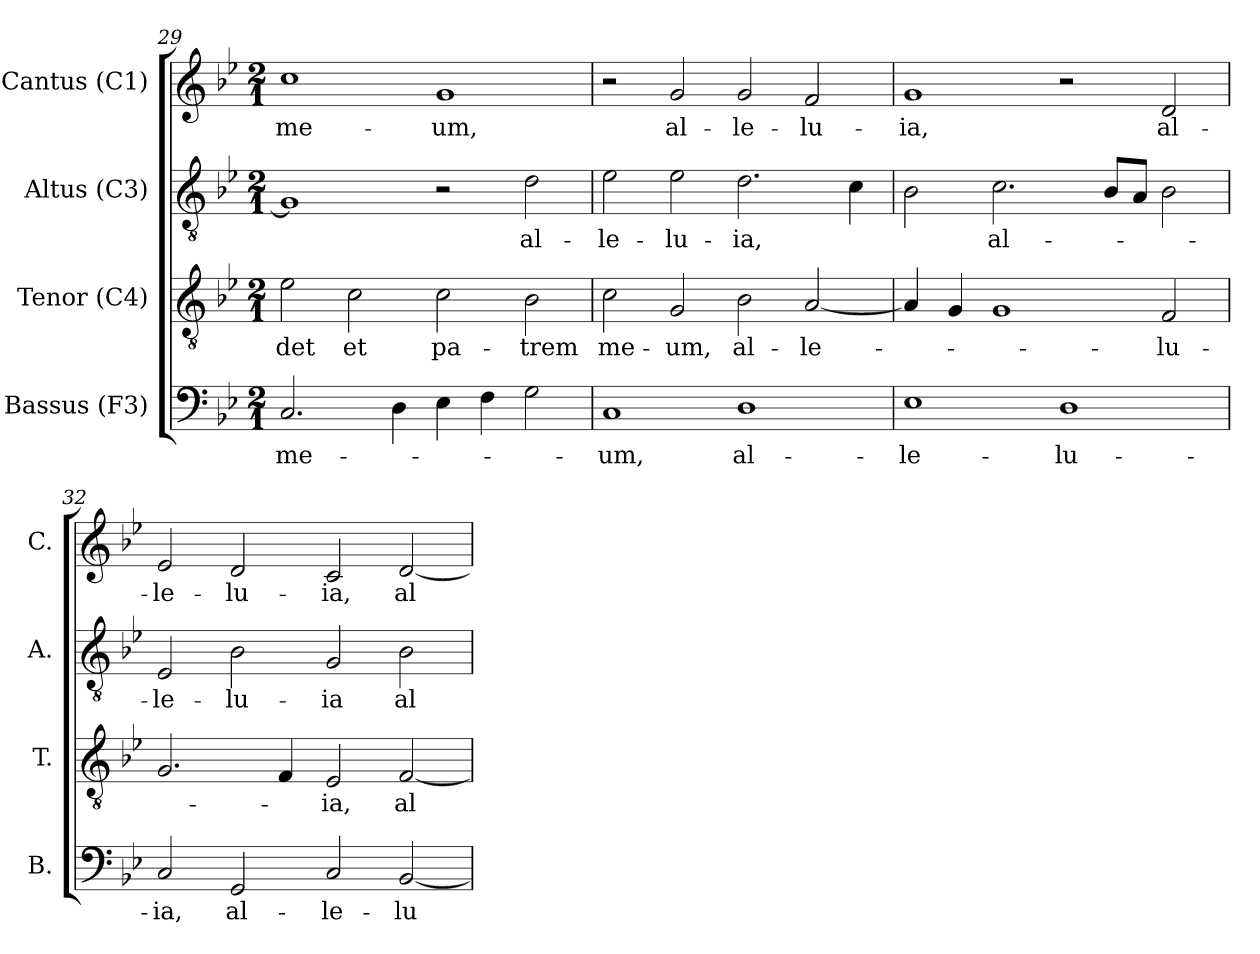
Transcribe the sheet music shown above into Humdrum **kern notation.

**kern	**text	**kern	**text	**kern	**text	**kern	**text
*part4	*part4	*part3	*part3	*part2	*part2	*part1	*part1
*staff4	*staff4	*staff3	*staff3	*staff2	*staff2	*staff1	*staff1
*I"Bassus (F3)	*	*I"Tenor (C4)	*	*I"Altus (C3)	*	*I"Cantus (C1)	*
*I'B.	*	*I'T.	*	*I'A.	*	*I'C.	*
!!LO:LB:g=z
*clefF4	*	*clefGv2	*	*clefGv2	*	*clefG2	*
*	*	*ITrd7c12	*	*ITrd7c12	*	*	*
*k[b-e-]	*	*k[b-e-]	*	*k[b-e-]	*	*k[b-e-]	*
*B-:	*	*B-:	*	*B-:	*	*B-:	*
*M2/1	*	*M2/1	*	*M2/1	*	*M2/1	*
=29	=29	=29	=29	=29	=29	=29	=29
!	!LO:LY:b:color=#000000	!	!	!	!	!	!
!	!	!	!LO:LY:b:color=#000000	!	!	!	!
!	!	!	!	!	!	!	!LO:LY:b:color=#000000
2.Ci/	me-	2E-i\	-det	1GGi]	.	1cci	me-
!	!	!	!LO:LY:b:color=#000000	!	!	!	!
.	.	2Ci\	et	.	.	.	.
4Di\	.	.	.	.	.	.	.
!	!	!	!LO:LY:b:color=#000000	!	!	!	!
!	!	!	!	!	!	!	!LO:LY:b:color=#000000
4E-i\	.	2Ci\	pa-	2r	.	1gi	-um,
4Fi\	.	.	.	.	.	.	.
!	!	!	!LO:LY:b:color=#000000	!	!	!	!
!	!	!	!	!	!LO:LY:b:color=#000000	!	!
2Gi\	.	2BB-i\	-trem	2Di\	al-	.	.
=30	=30	=30	=30	=30	=30	=30	=30
!	!LO:LY:b:color=#000000	!	!	!	!	!	!
!	!	!	!LO:LY:b:color=#000000	!	!	!	!
!	!	!	!	!	!LO:LY:b:color=#000000	!	!
1Ci	-um,	2Ci\	me-	2E-i\	-le-	2r	.
!	!	!	!LO:LY:b:color=#000000	!	!	!	!
!	!	!	!	!	!LO:LY:b:color=#000000	!	!
!	!	!	!	!	!	!	!LO:LY:b:color=#000000
.	.	2GGi/	-um,	2E-i\	-lu-	2gi/	al-
!	!LO:LY:b:color=#000000	!	!	!	!	!	!
!	!	!	!LO:LY:b:color=#000000	!	!	!	!
!	!	!	!	!	!LO:LY:b:color=#000000	!	!
!	!	!	!	!	!	!	!LO:LY:b:color=#000000
1Di	al-	2BB-i\	al-	2.Di\	-ia,	2gi/	-le-
!	!	!	!LO:LY:b:color=#000000	!	!	!	!
!	!	!	!	!	!	!	!LO:LY:b:color=#000000
.	.	[2AAi/	-le-	.	.	2fi/	-lu-
.	.	.	.	4Ci\	.	.	.
=31	=31	=31	=31	=31	=31	=31	=31
!	!LO:LY:b:color=#000000	!	!	!	!	!	!
!	!	!	!	!	!	!	!LO:LY:b:color=#000000
1E-i	-le-	4AAi/]	.	2BB-i\	.	1gi	-ia,
.	.	4GGi/	.	.	.	.	.
!	!	!	!	!	!LO:LY:b:color=#000000	!	!
.	.	1GGi	.	2.Ci\	al-	.	.
!	!LO:LY:b:color=#000000	!	!	!	!	!	!
1Di	-lu-	.	.	.	.	2r	.
.	.	.	.	8BB-i/L	.	.	.
.	.	.	.	8AAi/J	.	.	.
!	!	!	!LO:LY:b:color=#000000	!	!	!	!
!	!	!	!	!	!	!	!LO:LY:b:color=#000000
.	.	2FFi/	-lu-	2BB-i\	.	2di/	al-
=32	=32	=32	=32	=32	=32	=32	=32
!	!LO:LY:b:color=#000000	!	!	!	!	!	!
!	!	!	!	!	!LO:LY:b:color=#000000	!	!
!	!	!	!	!	!	!	!LO:LY:b:color=#000000
2Ci/	-ia,	2.GGi/	.	2EE-i/	-le-	2e-i/	-le-
!	!LO:LY:b:color=#000000	!	!	!	!	!	!
!	!	!	!	!	!LO:LY:b:color=#000000	!	!
!	!	!	!	!	!	!	!LO:LY:b:color=#000000
2GGi/	al-	.	.	2BB-i\	-lu-	2di/	-lu-
.	.	4FFi/	.	.	.	.	.
!	!LO:LY:b:color=#000000	!	!	!	!	!	!
!	!	!	!LO:LY:b:color=#000000	!	!	!	!
!	!	!	!	!	!LO:LY:b:color=#000000	!	!
!	!	!	!	!	!	!	!LO:LY:b:color=#000000
2Ci/	-le-	2EE-i/	-ia,	2GGi/	-ia	2ci/	-ia,
!	!LO:LY:b:color=#000000	!	!	!	!	!	!
!	!	!	!LO:LY:b:color=#000000	!	!	!	!
!	!	!	!	!	!LO:LY:b:color=#000000	!	!
!	!	!	!	!	!	!	!LO:LY:b:color=#000000
[2BB-i/	-lu-	[2FFi/	al-	2BB-i\	al-	[2di/	al-
=	=	=	=	=	=	=	=
*-	*-	*-	*-	*-	*-	*-	*-
